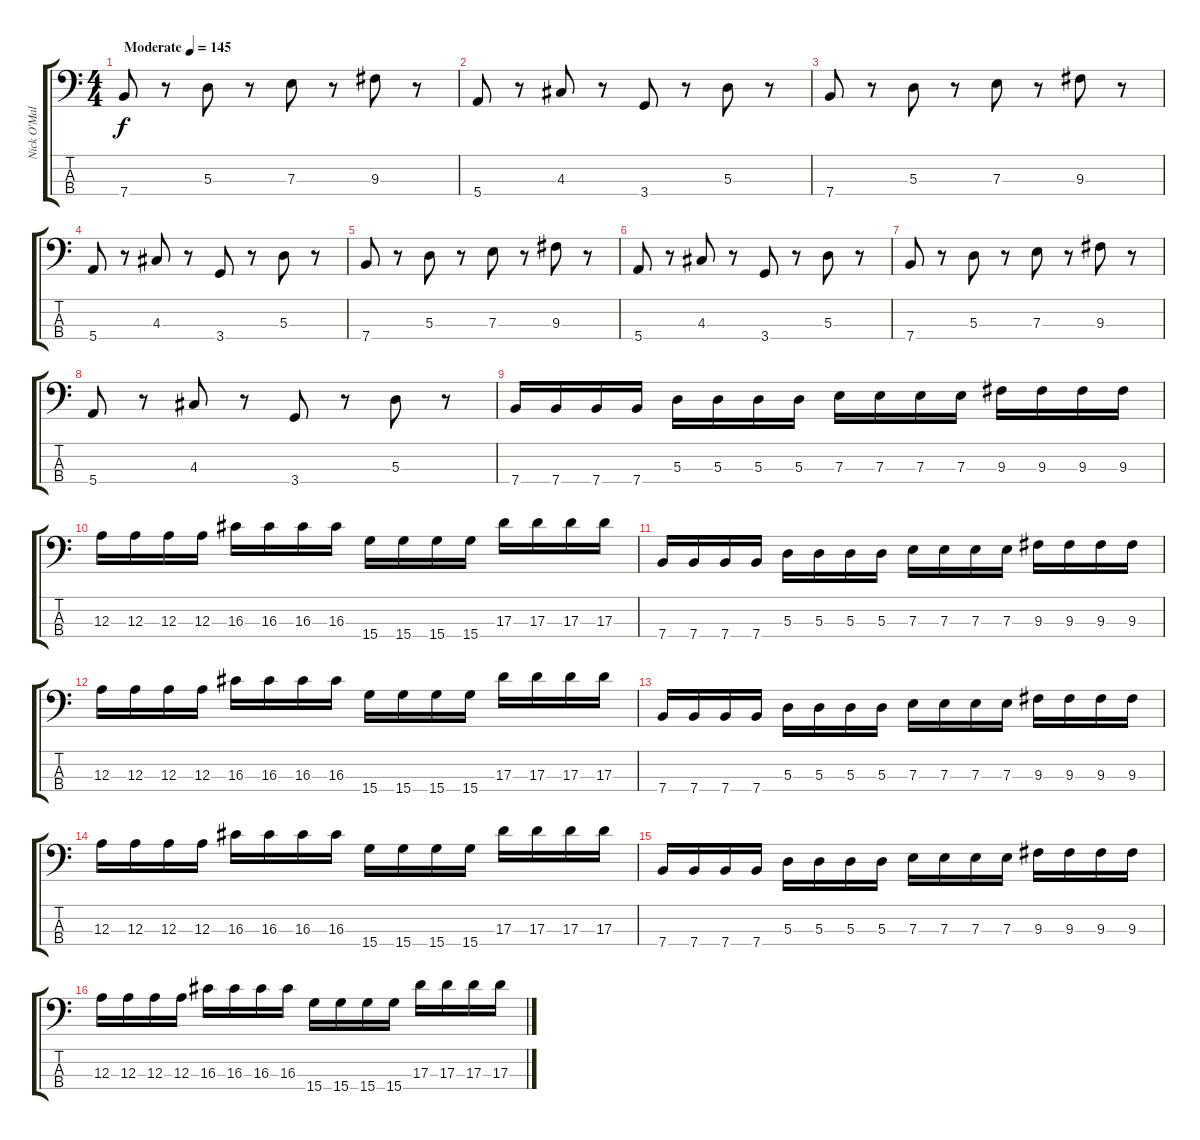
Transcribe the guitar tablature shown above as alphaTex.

\track ("Nick O'Malley" "Nick O'Mal") {instrument electricbasspick}
\staff {score tabs}
\tuning (G2 D2 A1 E1) {hide}
\ts (4 4)
\tempo (145 "Moderate")
\clef f4
\ks c
7.4.8{dy f instrument electricbasspick} r.8 5.3.8 r.8 7.3.8 r.8 9.3.8 r.8 |
5.4.8 r.8 4.3.8 r.8 3.4.8 r.8 5.3.8 r.8 |
7.4.8 r.8 5.3.8 r.8 7.3.8 r.8 9.3.8 r.8 |
5.4.8 r.8 4.3.8 r.8 3.4.8 r.8 5.3.8 r.8 |
7.4.8 r.8 5.3.8 r.8 7.3.8 r.8 9.3.8 r.8 |
5.4.8 r.8 4.3.8 r.8 3.4.8 r.8 5.3.8 r.8 |
7.4.8 r.8 5.3.8 r.8 7.3.8 r.8 9.3.8 r.8 |
5.4.8 r.8 4.3.8 r.8 3.4.8 r.8 5.3.8 r.8 |
7.4.16 7.4.16 7.4.16 7.4.16 5.3.16 5.3.16 5.3.16 5.3.16 7.3.16 7.3.16 7.3.16 7.3.16 9.3.16 9.3.16 9.3.16 9.3.16 |
12.3.16 12.3.16 12.3.16 12.3.16 16.3.16 16.3.16 16.3.16 16.3.16 15.4.16 15.4.16 15.4.16 15.4.16 17.3.16 17.3.16 17.3.16 17.3.16 |
7.4.16 7.4.16 7.4.16 7.4.16 5.3.16 5.3.16 5.3.16 5.3.16 7.3.16 7.3.16 7.3.16 7.3.16 9.3.16 9.3.16 9.3.16 9.3.16 |
12.3.16 12.3.16 12.3.16 12.3.16 16.3.16 16.3.16 16.3.16 16.3.16 15.4.16 15.4.16 15.4.16 15.4.16 17.3.16 17.3.16 17.3.16 17.3.16 |
7.4.16 7.4.16 7.4.16 7.4.16 5.3.16 5.3.16 5.3.16 5.3.16 7.3.16 7.3.16 7.3.16 7.3.16 9.3.16 9.3.16 9.3.16 9.3.16 |
12.3.16 12.3.16 12.3.16 12.3.16 16.3.16 16.3.16 16.3.16 16.3.16 15.4.16 15.4.16 15.4.16 15.4.16 17.3.16 17.3.16 17.3.16 17.3.16 |
7.4.16 7.4.16 7.4.16 7.4.16 5.3.16 5.3.16 5.3.16 5.3.16 7.3.16 7.3.16 7.3.16 7.3.16 9.3.16 9.3.16 9.3.16 9.3.16 |
12.3.16 12.3.16 12.3.16 12.3.16 16.3.16 16.3.16 16.3.16 16.3.16 15.4.16 15.4.16 15.4.16 15.4.16 17.3.16 17.3.16 17.3.16 17.3.16
